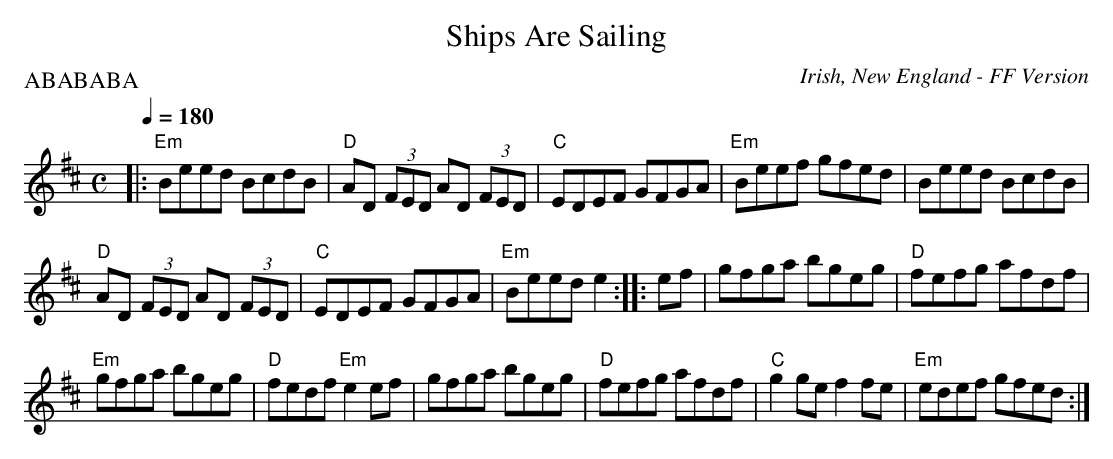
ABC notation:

X:1
T:Ships Are Sailing
O: Irish, New England - FF Version
M:C
L:1/8
Q:1/4=180
P: ABABABA
K: Edor
|: "Em"Beed BcdB|"D"AD (3FED AD (3FED|"C"EDEF GFGA|"Em"Beef gfed|Beed BcdB|
"D"AD (3FED AD (3FED|"C"EDEF GFGA|"Em"Beed e2 :| \
|: ef|\
gfga bgeg|"D"fefg afdf|
"Em"gfga bgeg|"D"fedf "Em"e2ef|gfga bgeg|"D"fefg afdf|"C"g2ge f2fe|"Em"edef gfed :|
